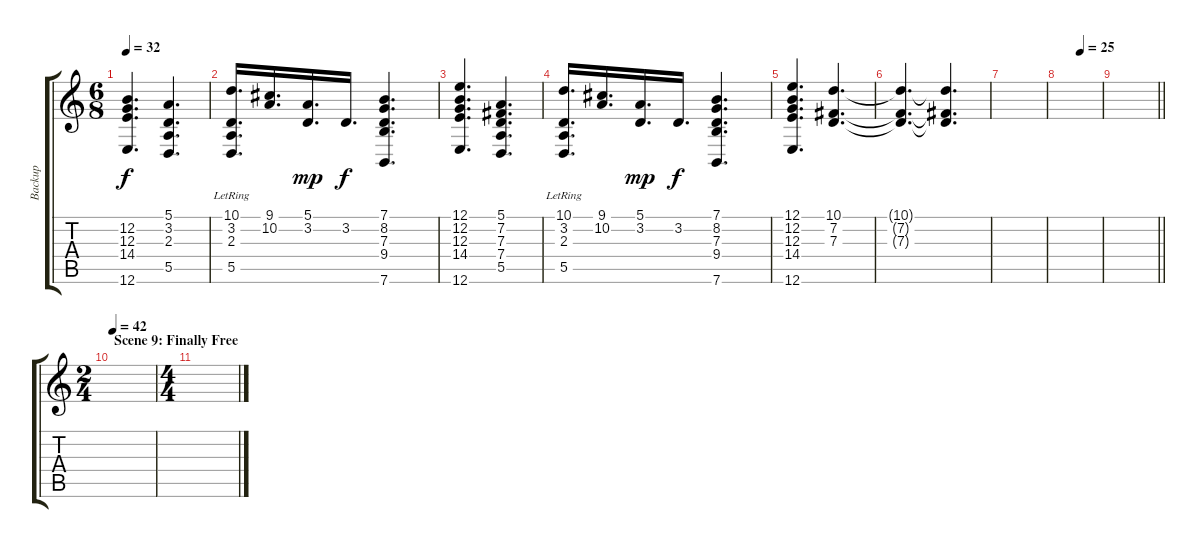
\track ("Backup" "Backup") {instrument choiraahs}
\staff {score tabs}
\tuning (E4 B3 G3 D3 A2 E2) {hide}
\ts (6 8)
\tempo 32
\clef g2
\ks c
(12.2 12.3 14.4 12.6).4{d dy f} (5.1 3.2 2.3 5.5).4{d} |
(10.1 3.2 2.3{lr} 5.5{lr}).16{d} (9.1 10.2).16{d} (5.1 3.2).16{d dy mp} 3.2.16{d dy f} (7.1 8.2 7.3 9.4 7.6).4{d} |
(12.1 12.2 12.3 14.4 12.6).4{d} (5.1 7.2 7.3 7.4 5.5).4{d} |
(10.1 3.2 2.3{lr} 5.5{lr}).16{d} (9.1 10.2).16{d} (5.1 3.2).16{d dy mp} 3.2.16{d dy f} (7.1 8.2 7.3 9.4 7.6).4{d} |
(12.1 12.2 12.3 14.4 12.6).4{d} (10.1 7.2 7.3).4{d volume 3} |
(10.1{t} 7.2{t} 7.3{t}).4{d} (10.1{t} 7.2{t} 7.3{t}).4{d} |
|
\tempo (25 0.5)
|
\barLineRight lightlight
|
\ts (2 4)
\section ("" "Scene 9: Finally Free")
\tempo 42
|
\ts (4 4)
